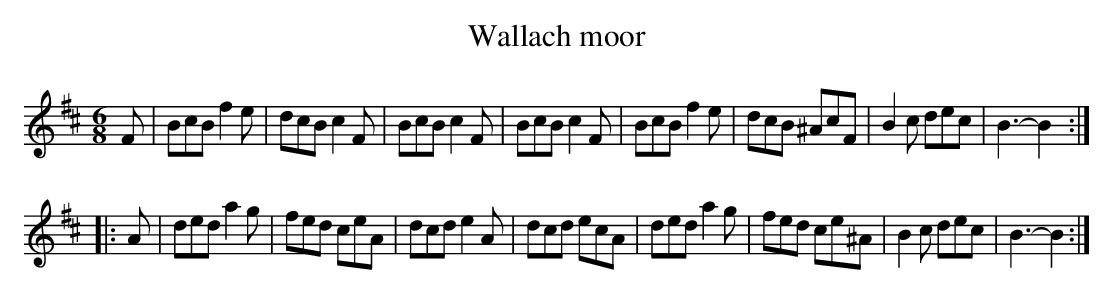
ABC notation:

X:1
T:Wallach moor
M:6/8
K:Bm
F | BcB f2e | dcB c2F | BcB c2F | BcB c2F | \
BcB f2e | dcB ^AcF | B2c dec | B3-B2 :|
|:A | ded a2g | fed ceA | dcd e2A | dcd ecA | \
ded a2g | fed ce^A | B2c dec | B3-B2 :|
